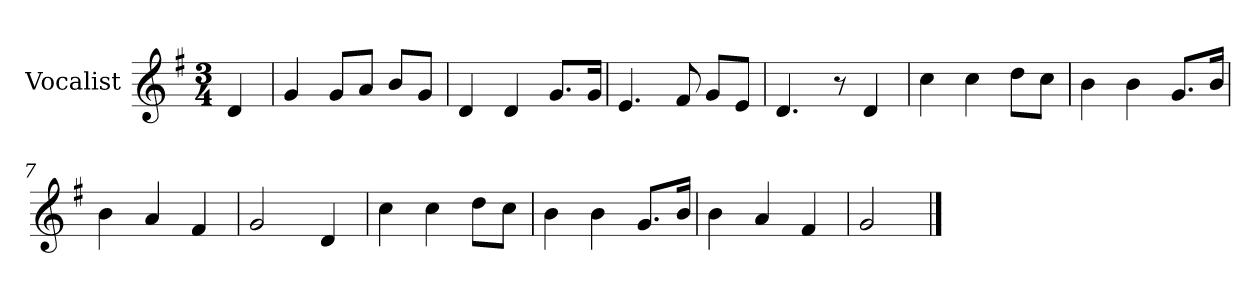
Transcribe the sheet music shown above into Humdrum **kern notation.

**kern
*part1
*staff1
*I"Vocalist
*k[f#]
*G:
*M3/4
=
4d
=1
4g
8gL
8aJ
8bL
8gJ
=2
4d
4d
8.gL
16gJk
=3
4.e
8f#
8gL
8eJ
=4
4.d
8r
4d
=5
4cc
4cc
8ddL
8ccJ
=6
4b
4b
8.gL
16bJk
=7
4b
4a
4f#
=8
2g
4d
=9
4cc
4cc
8ddL
8ccJ
=10
4b
4b
8.gL
16bJk
=11
4b
4a
4f#
=12
2g
==
*-
